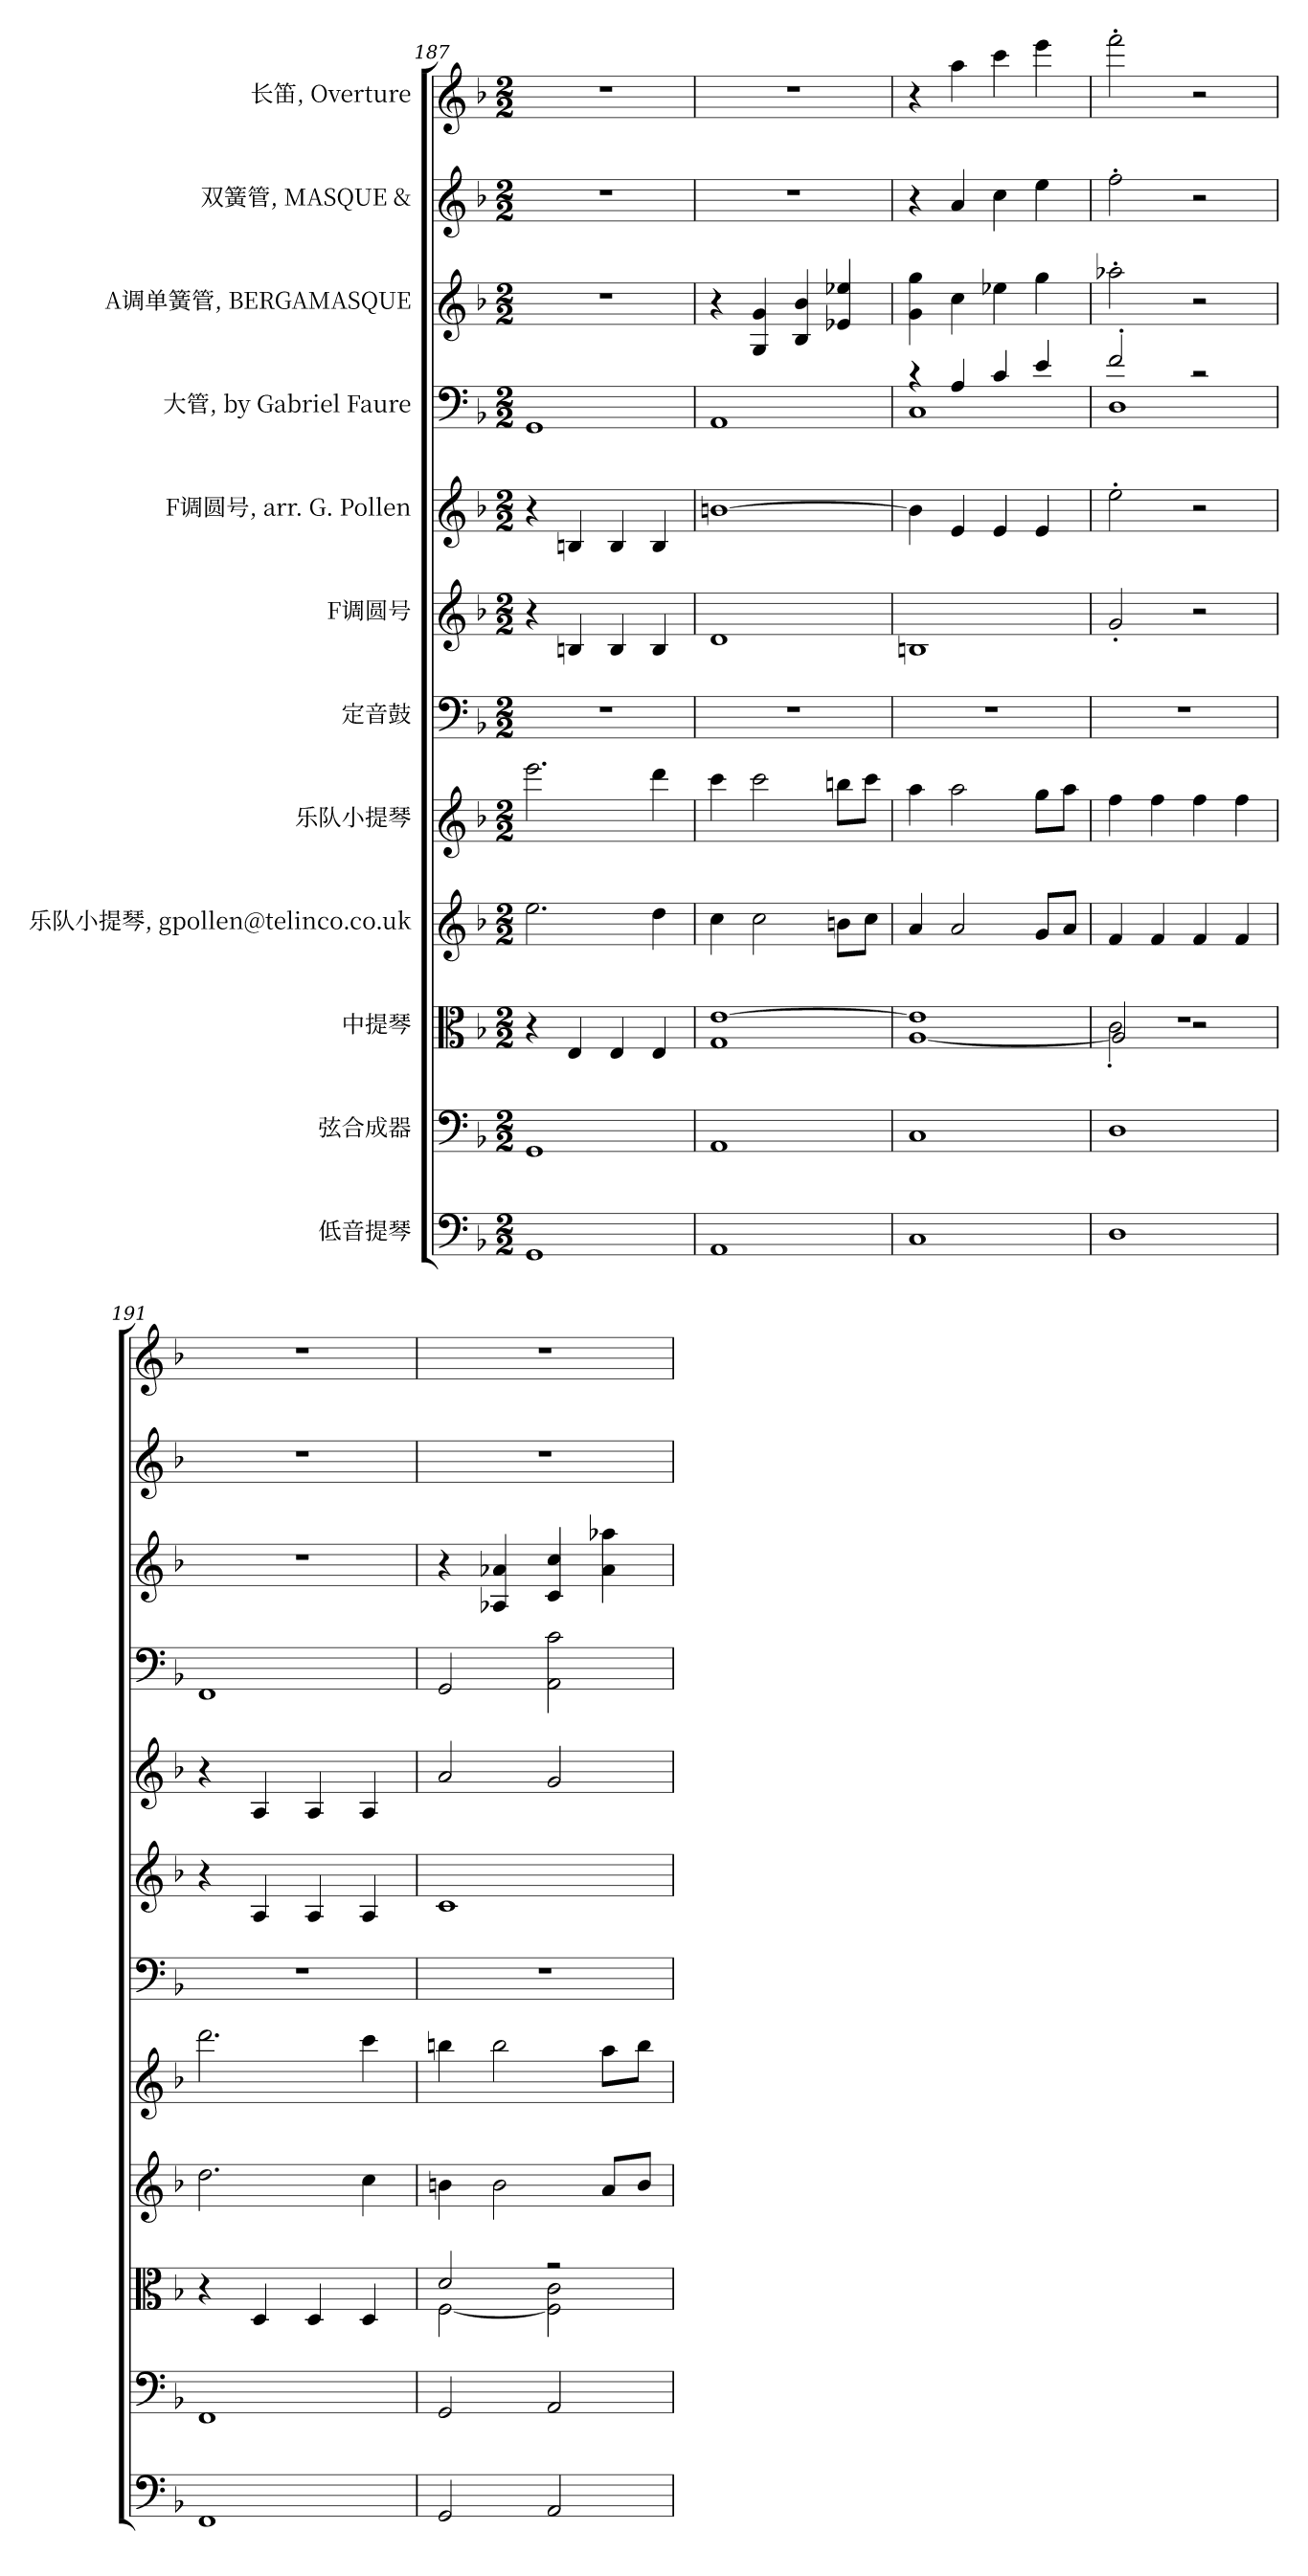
**kern	**kern	**kern	**kern	**kern	**kern	**kern	**kern	**kern	**kern	**kern	**kern
*part12	*part11	*part10	*part9	*part8	*part7	*part6	*part5	*part4	*part3	*part2	*part1
*staff12	*staff11	*staff10	*staff9	*staff8	*staff7	*staff6	*staff5	*staff4	*staff3	*staff2	*staff1
*I"低音提琴	*I"弦合成器	*I"中提琴	*I"乐队小提琴, gpollen@telinco.co.uk	*I"乐队小提琴	*I"定音鼓	*I"F调圆号	*I"F调圆号, arr. G. Pollen	*I"大管, by Gabriel Faure	*I"A调单簧管, BERGAMASQUE	*I"双簧管, MASQUE &amp;	*I"长笛, Overture
*clefF4	*clefF4	*clefC3	*clefG2	*clefG2	*clefF4	*clefG2	*clefG2	*clefF4	*clefG2	*clefG2	*clefG2
*ITrd7c12	*	*	*	*	*	*ITrd4c7	*ITrd4c7	*	*ITrd2c3	*	*
*k[b-]	*k[b-]	*k[b-]	*k[b-]	*k[b-]	*k[b-]	*k[b-e-]	*k[b-e-]	*k[b-]	*k[f#c#]	*k[b-]	*k[b-]
*M2/2	*M2/2	*M2/2	*M2/2	*M2/2	*M2/2	*M2/2	*M2/2	*M2/2	*M2/2	*M2/2	*M2/2
=187	=187	=187	=187	=187	=187	=187	=187	=187	=187	=187	=187
1GGG	1GG	4r	2.ee\	2.eee\	1r	4r	4r	1GG	1r	1r	1r
.	.	4E/	.	.	.	4En/	4En/	.	.	.	.
.	.	4E/	.	.	.	4E/	4E/	.	.	.	.
.	.	4E/	4dd\	4ddd\	.	4E/	4E/	.	.	.	.
=188	=188	=188	=188	=188	=188	=188	=188	=188	=188	=188	=188
*	*	*^	*	*	*	*	*	*	*	*	*
1AAA	1AA	[1e	1G	4cc\	4ccc\	1r	1G	[1en	1AA	4r	1r	1r
.	.	.	.	2cc\	2ccc\	.	.	.	.	4E/ 4e/	.	.
.	.	.	.	.	.	.	.	.	.	4G/ 4g/	.	.
.	.	.	.	8bn\L	8bbn\L	.	.	.	.	4cn/ 4ccn/	.	.
.	.	.	.	8cc\J	8ccc\J	.	.	.	.	.	.	.
=189	=189	=189	=189	=189	=189	=189	=189	=189	=189	=189	=189	=189
*	*	*	*	*	*	*	*	*	*^	*	*	*
1CC	1C	1e]	[1A	4a/	4aa\	1r	1En	4e\]	4r	1C	4e\ 4ee\	4r	4r
.	.	.	.	2a/	2aa\	.	.	4A/	4A/	.	4a\	4a/	4aa\
.	.	.	.	.	.	.	.	4A/	4c/	.	4ccn\	4cc\	4ccc\
.	.	.	.	8g/L	8gg\L	.	.	4A/	4e/	.	4ee\	4ee\	4eee\
.	.	.	.	8a/J	8aa\J	.	.	.	.	.	.	.	.
=190	=190	=190	=190	=190	=190	=190	=190	=190	=190	=190	=190	=190	=190
*	*	*	*^	*	*	*	*	*	*	*	*	*	*
1DD	1D	1r	2c'\	2A/]	4f/	4ff\	1r	2c'/	2a'\	2f'/	1D	2ffn'\	2ff'\	2fff'\
.	.	.	.	.	4f/	4ff\	.	.	.	.	.	.	.	.
.	.	.	2r	2r	4f/	4ff\	.	2r	2r	2r	.	2r	2r	2r
.	.	.	.	.	4f/	4ff\	.	.	.	.	.	.	.	.
*	*	*v	*v	*v	*	*	*	*	*	*v	*v	*	*	*
!!LO:PB:g=z
=191	=191	=191	=191	=191	=191	=191	=191	=191	=191	=191	=191
1FFF	1FF	4r	2.dd\	2.ddd\	1r	4r	4r	1FF	1r	1r	1r
.	.	4D/	.	.	.	4D/	4D/	.	.	.	.
.	.	4D/	.	.	.	4D/	4D/	.	.	.	.
.	.	4D/	4cc\	4ccc\	.	4D/	4D/	.	.	.	.
=192	=192	=192	=192	=192	=192	=192	=192	=192	=192	=192	=192
*	*	*^	*	*	*	*	*	*	*	*	*
2GGG/	2GG/	2d/	[2F\	4bn\	4bbn\	1r	1F	2d/	2GG/	4r	1r	1r
.	.	.	.	2b\	2bb\	.	.	.	.	4Fn/ 4fn/	.	.
2AAA/	2AA/	2r	2F\] 2c\	.	.	.	.	2c/	2AA\ 2c\	4A/ 4a/	.	.
.	.	.	.	8a/L	8aa\L	.	.	.	.	4f\ 4ffn\	.	.
.	.	.	.	8b/J	8bb\J	.	.	.	.	.	.	.
*	*	*v	*v	*	*	*	*	*	*	*	*	*
=	=	=	=	=	=	=	=	=	=	=	=
*-	*-	*-	*-	*-	*-	*-	*-	*-	*-	*-	*-
